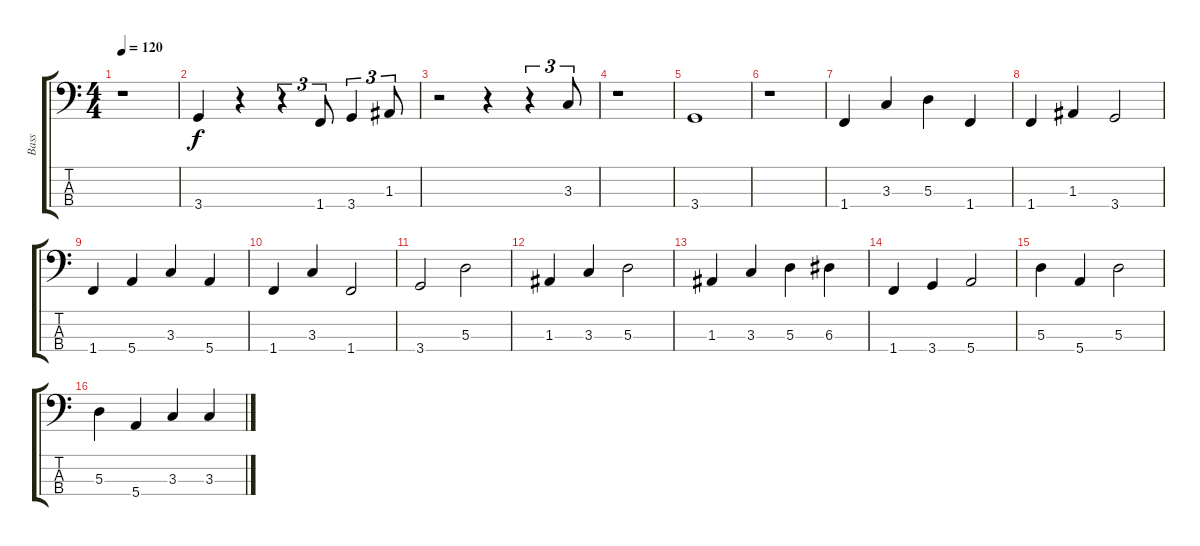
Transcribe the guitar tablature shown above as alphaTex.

\track ("Bass" "Bass") {instrument electricbassfinger}
\staff {score tabs}
\tuning (G2 D2 A1 E1) {hide}
\ts (4 4)
\tempo 120
\clef f4
\ks c
r.1{dy f} |
3.4.4 r.4 r.4{tu (3 2)} 1.4.8{tu (3 2)} 3.4.4{tu (3 2)} 1.3.8{tu (3 2)} |
r.2 r.4 r.4{tu (3 2)} 3.3.8{tu (3 2)} |
r.1 |
3.4.1 |
r.1 |
1.4.4 3.3.4 5.3.4 1.4.4 |
1.4.4 1.3.4 3.4.2 |
1.4.4 5.4.4 3.3.4 5.4.4 |
1.4.4 3.3.4 1.4.2 |
3.4.2 5.3.2 |
1.3.4 3.3.4 5.3.2 |
1.3.4 3.3.4 5.3.4 6.3.4 |
1.4.4 3.4.4 5.4.2 |
5.3.4 5.4.4 5.3.2 |
5.3.4 5.4.4 3.3.4 3.3.4
